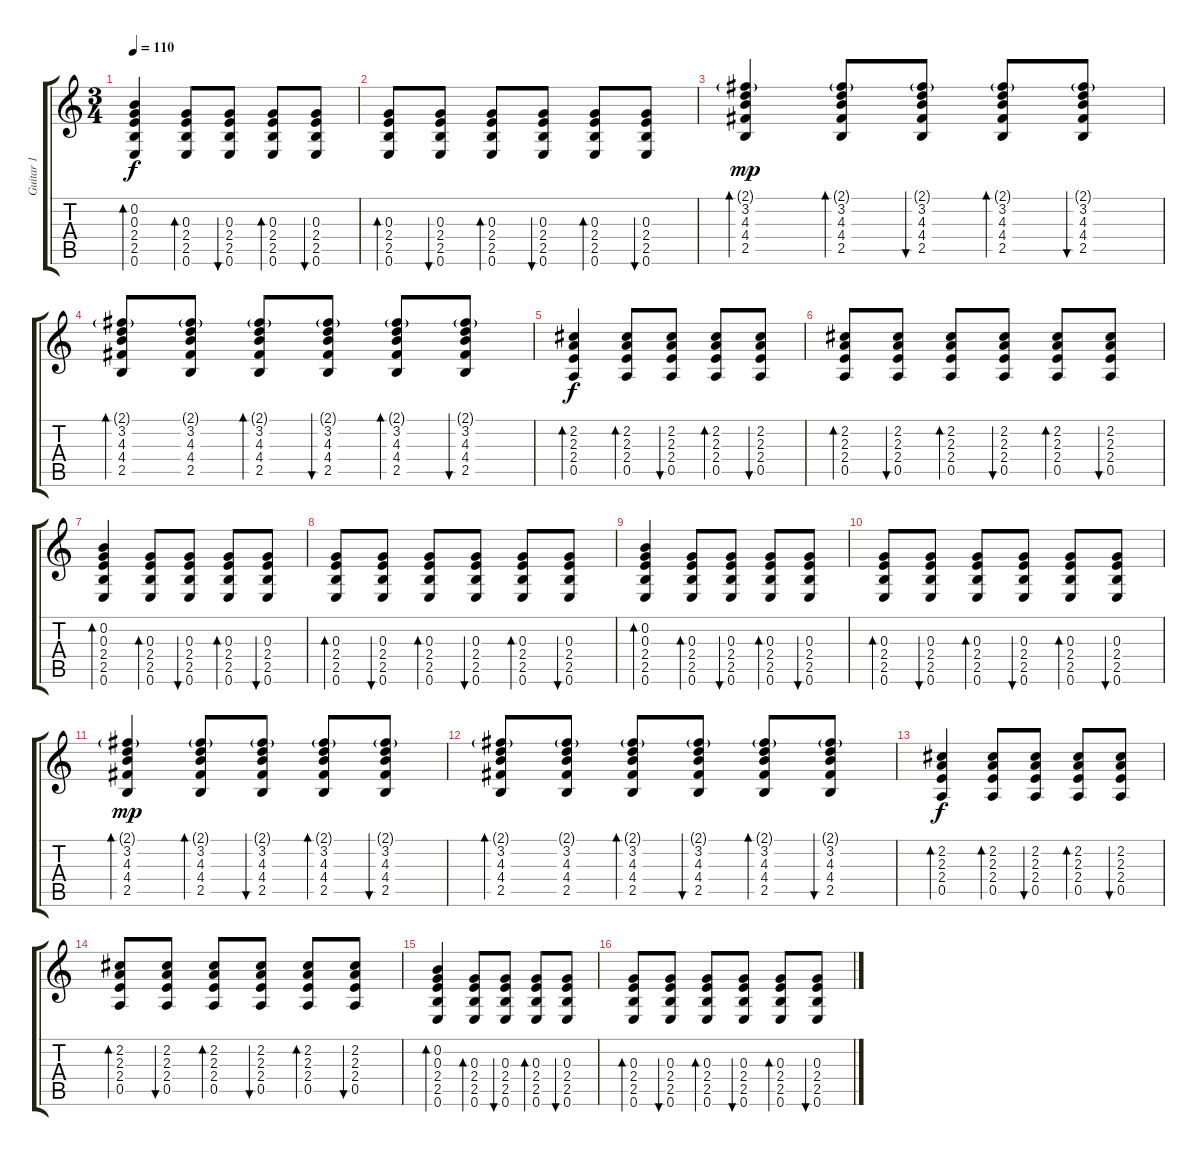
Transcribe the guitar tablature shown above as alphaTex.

\track ("Guitar 1" "Guitar 1") {instrument acousticguitarsteel}
\staff {score tabs}
\tuning (E4 B3 G3 D3 A2 E2) {hide}
\ts (3 4)
\tempo 110
\clef g2
\ks c
(0.2 0.3 2.4 2.5 0.6).4{bd 60 dy f} (0.3 2.4 2.5 0.6).8{bd 60} (0.3 2.4 2.5 0.6).8{bu 60} (0.3 2.4 2.5 0.6).8{bd 60} (0.3 2.4 2.5 0.6).8{bu 60} |
(0.3 2.4 2.5 0.6).8{bd 60} (0.3 2.4 2.5 0.6).8{bu 60} (0.3 2.4 2.5 0.6).8{bd 60} (0.3 2.4 2.5 0.6).8{bu 60} (0.3 2.4 2.5 0.6).8{bd 60} (0.3 2.4 2.5 0.6).8{bu 60} |
(2.1{g} 3.2 4.3 4.4 2.5).4{bd 60 dy mp} (2.1{g} 3.2 4.3 4.4 2.5).8{bd 60} (2.1{g} 3.2 4.3 4.4 2.5).8{bu 60} (2.1{g} 3.2 4.3 4.4 2.5).8{bd 60} (2.1{g} 3.2 4.3 4.4 2.5).8{bu 60} |
(2.1{g} 3.2 4.3 4.4 2.5).8{bd 60} (2.1{g} 3.2 4.3 4.4 2.5).8 (2.1{g} 3.2 4.3 4.4 2.5).8{bd 60} (2.1{g} 3.2 4.3 4.4 2.5).8{bu 60} (2.1{g} 3.2 4.3 4.4 2.5).8{bd 60} (2.1{g} 3.2 4.3 4.4 2.5).8{bu 60} |
(2.2 2.3 2.4 0.5).4{bd 60 dy f} (2.2 2.3 2.4 0.5).8{bd 60} (2.2 2.3 2.4 0.5).8{bu 60} (2.2 2.3 2.4 0.5).8{bd 60} (2.2 2.3 2.4 0.5).8{bu 60} |
(2.2 2.3 2.4 0.5).8{bd 60} (2.2 2.3 2.4 0.5).8{bu 60} (2.2 2.3 2.4 0.5).8{bd 60} (2.2 2.3 2.4 0.5).8{bu 60} (2.2 2.3 2.4 0.5).8{bd 60} (2.2 2.3 2.4 0.5).8{bu 60} |
(0.2 0.3 2.4 2.5 0.6).4{bd 60} (0.3 2.4 2.5 0.6).8{bd 60} (0.3 2.4 2.5 0.6).8{bu 60} (0.3 2.4 2.5 0.6).8{bd 60} (0.3 2.4 2.5 0.6).8{bu 60} |
(0.3 2.4 2.5 0.6).8{bd 60} (0.3 2.4 2.5 0.6).8{bu 60} (0.3 2.4 2.5 0.6).8{bd 60} (0.3 2.4 2.5 0.6).8{bu 60} (0.3 2.4 2.5 0.6).8{bd 60} (0.3 2.4 2.5 0.6).8{bu 60} |
(0.2 0.3 2.4 2.5 0.6).4{bd 60} (0.3 2.4 2.5 0.6).8{bd 60} (0.3 2.4 2.5 0.6).8{bu 60} (0.3 2.4 2.5 0.6).8{bd 60} (0.3 2.4 2.5 0.6).8{bu 60} |
(0.3 2.4 2.5 0.6).8{bd 60} (0.3 2.4 2.5 0.6).8{bu 60} (0.3 2.4 2.5 0.6).8{bd 60} (0.3 2.4 2.5 0.6).8{bu 60} (0.3 2.4 2.5 0.6).8{bd 60} (0.3 2.4 2.5 0.6).8{bu 60} |
(2.1{g} 3.2 4.3 4.4 2.5).4{bd 60 dy mp} (2.1{g} 3.2 4.3 4.4 2.5).8{bd 60} (2.1{g} 3.2 4.3 4.4 2.5).8{bu 60} (2.1{g} 3.2 4.3 4.4 2.5).8{bd 60} (2.1{g} 3.2 4.3 4.4 2.5).8{bu 60} |
(2.1{g} 3.2 4.3 4.4 2.5).8{bd 60} (2.1{g} 3.2 4.3 4.4 2.5).8 (2.1{g} 3.2 4.3 4.4 2.5).8{bd 60} (2.1{g} 3.2 4.3 4.4 2.5).8{bu 60} (2.1{g} 3.2 4.3 4.4 2.5).8{bd 60} (2.1{g} 3.2 4.3 4.4 2.5).8{bu 60} |
(2.2 2.3 2.4 0.5).4{bd 60 dy f} (2.2 2.3 2.4 0.5).8{bd 60} (2.2 2.3 2.4 0.5).8{bu 60} (2.2 2.3 2.4 0.5).8{bd 60} (2.2 2.3 2.4 0.5).8{bu 60} |
(2.2 2.3 2.4 0.5).8{bd 60} (2.2 2.3 2.4 0.5).8{bu 60} (2.2 2.3 2.4 0.5).8{bd 60} (2.2 2.3 2.4 0.5).8{bu 60} (2.2 2.3 2.4 0.5).8{bd 60} (2.2 2.3 2.4 0.5).8{bu 60} |
(0.2 0.3 2.4 2.5 0.6).4{bd 60} (0.3 2.4 2.5 0.6).8{bd 60} (0.3 2.4 2.5 0.6).8{bu 60} (0.3 2.4 2.5 0.6).8{bd 60} (0.3 2.4 2.5 0.6).8{bu 60} |
(0.3 2.4 2.5 0.6).8{bd 60} (0.3 2.4 2.5 0.6).8{bu 60} (0.3 2.4 2.5 0.6).8{bd 60} (0.3 2.4 2.5 0.6).8{bu 60} (0.3 2.4 2.5 0.6).8{bd 60} (0.3 2.4 2.5 0.6).8{bu 60}
